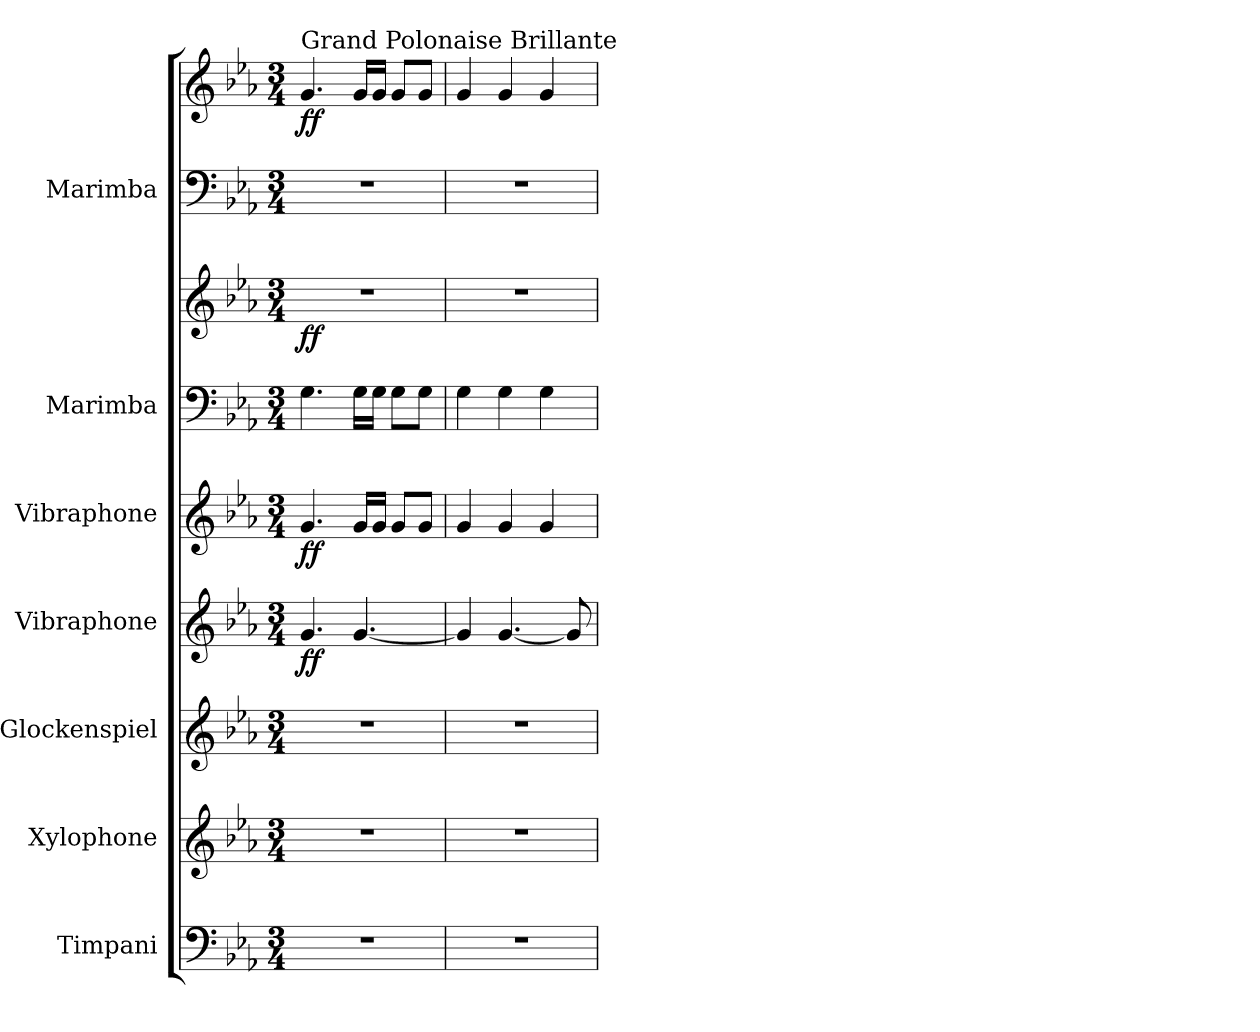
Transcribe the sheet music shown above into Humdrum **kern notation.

**kern	**kern	**kern	**kern	**dynam	**kern	**dynam	**kern	**kern	**dynam	**kern	**kern	**dynam
*part7	*part6	*part5	*part4	*part4	*part3	*part3	*part2	*part2	*part2	*part1	*part1	*part1
*staff9	*staff8	*staff7	*staff6	*staff6	*staff5	*staff5	*staff4	*staff3	*staff3/4	*staff2	*staff1	*staff1/2
*I"Timpani	*I"Xylophone	*I"Glockenspiel	*I"Vibraphone	*	*I"Vibraphone	*	*I"Marimba	*	*	*I"Marimba	*	*
*I'Timp.	*I'Xyl.	*I'Glk.	*I'Vib.	*	*I'Vib.	*	*I'Mrm.	*	*	*I'Mrm.	*	*
*clefF4	*clefG2	*clefG2	*clefG2	*	*clefG2	*	*clefF4	*clefG2	*	*clefF4	*clefG2	*
*	*ITrd-7c-12	*ITrd-14c-24	*	*	*	*	*	*	*	*	*	*
*k[b-e-a-]	*k[b-e-a-]	*k[b-e-a-]	*k[b-e-a-]	*	*k[b-e-a-]	*	*k[b-e-a-]	*k[b-e-a-]	*	*k[b-e-a-]	*k[b-e-a-]	*
*M3/4	*M3/4	*M3/4	*M3/4	*	*M3/4	*	*M3/4	*M3/4	*	*M3/4	*M3/4	*
*MM120	*MM120	*MM120	*MM120	*	*MM120	*	*MM120	*MM120	*	*MM120	*MM120	*
=1	=1	=1	=1	=1	=1	=1	=1	=1	=1	=1	=1	=1
!	!	!	!	!	!	!	!	!	!	!	!LO:TX:a:t=Grand Polonaise Brillante	!
!	!	!	!	!LO:DY:b	!	!LO:DY:b	!	!	!LO:DY:b	!	!	!LO:DY:b
2.r	2.r	2.r	4.g/	ff	4.g/	ff	4.G\	2.r	ff	2.r	4.g/	ff
.	.	.	[4.g/	.	16g/LL	.	16G\LL	.	.	.	16g/LL	.
.	.	.	.	.	16g/JJ	.	16G\JJ	.	.	.	16g/JJ	.
.	.	.	.	.	8g/L	.	8G\L	.	.	.	8g/L	.
.	.	.	.	.	8g/J	.	8G\J	.	.	.	8g/J	.
=2	=2	=2	=2	=2	=2	=2	=2	=2	=2	=2	=2	=2
2.r	2.r	2.r	4g/]	.	4g/	.	4G\	2.r	.	2.r	4g/	.
.	.	.	[4.g/	.	4g/	.	4G\	.	.	.	4g/	.
.	.	.	.	.	4g/	.	4G\	.	.	.	4g/	.
.	.	.	8g/]	.	.	.	.	.	.	.	.	.
=	=	=	=	=	=	=	=	=	=	=	=	=
*-	*-	*-	*-	*-	*-	*-	*-	*-	*-	*-	*-	*-
